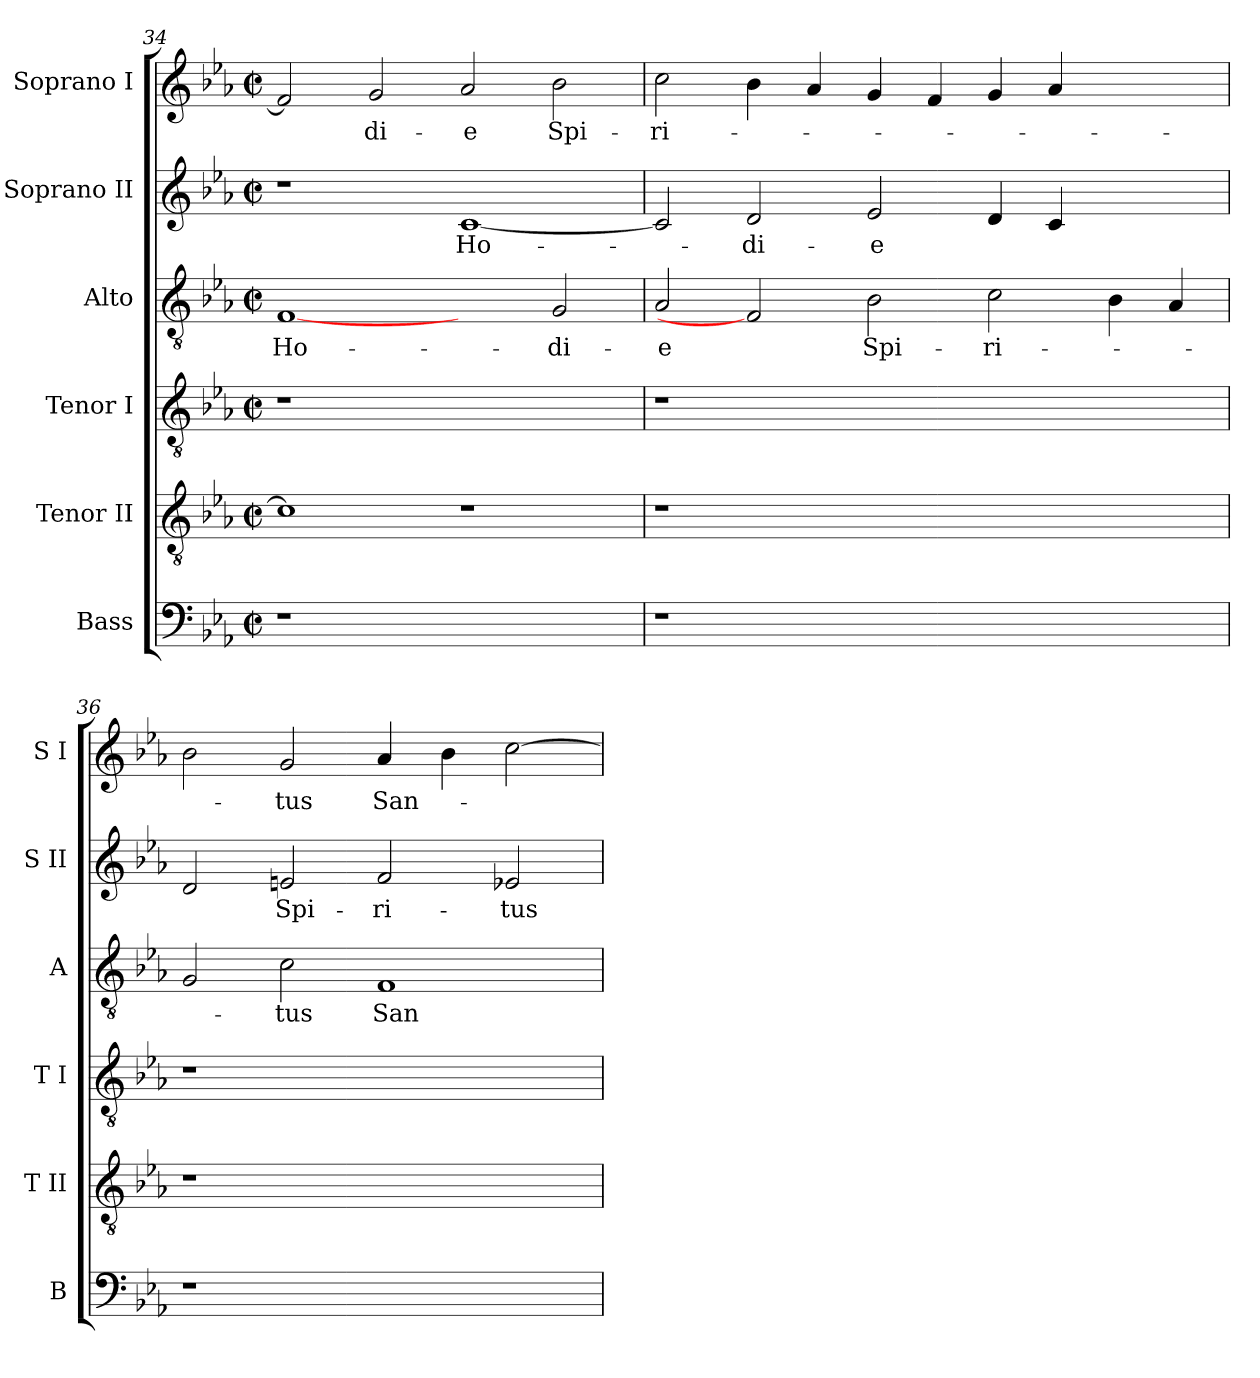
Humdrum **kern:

**kern	**kern	**kern	**kern	**text	**kern	**text	**kern	**text
*part6	*part5	*part4	*part3	*part3	*part2	*part2	*part1	*part1
*staff6	*staff5	*staff4	*staff3	*staff3	*staff2	*staff2	*staff1	*staff1
*I"Bass	*I"Tenor II	*I"Tenor I	*I"Alto	*	*I"Soprano II	*	*I"Soprano I	*
*I'B	*I'T II	*I'T I	*I'A	*	*I'S II	*	*I'S I	*
*clefF4	*clefGv2	*clefGv2	*clefGv2	*	*clefG2	*	*clefG2	*
*k[b-e-a-]	*k[b-e-a-]	*k[b-e-a-]	*k[b-e-a-]	*	*k[b-e-a-]	*	*k[b-e-a-]	*
*E-:	*E-:	*E-:	*E-:	*	*E-:	*	*E-:	*
*M2/2	*M2/2	*M2/2	*M2/2	*	*M2/2	*	*M2/2	*
*met(c|)	*met(c|)	*met(c|)	*met(c|)	*	*met(c|)	*	*met(c|)	*
=34	=34	=34	=34	=34	=34	=34	=34	=34
!LO:N:vis=1	!	!LO:N:vis=1	!	!	!	!	!	!
!	!	!	!	!LO:LY:b:color=#000000	!	!	!	!
1r	1ci]	1r	[1Fi	Ho-	1r	.	2fi/]	.
!	!	!	!	!	!	!	!	!LO:LY:b:color=#000000
.	.	.	.	.	.	.	2gi/	-di-
!	!	!	!	!	!	!LO:LY:b:color=#000000	!	!
!	!	!	!	!	!	!	!	!LO:LY:b:color=#000000
1ryy	1r	1ryy	2ryy	.	[<1ci	Ho-	2a-i/	-e
!	!	!	!	!LO:LY:b:color=#000000	!	!	!	!
!	!	!	!	!	!	!	!	!LO:LY:b:color=#000000
.	.	.	2Gi/	-di-	.	.	2b-i\	Spi-
=35	=35	=35	=35	=35	=35	=35	=35	=35
!LO:N:vis=1	!LO:N:vis=1	!LO:N:vis=1	!	!	!	!	!	!
!	!	!	!	!LO:LY:b:color=#000000	!	!	!	!
!	!	!	!	!	!	!	!	!LO:LY:b:color=#000000
1r	1r	1r	2A-i/	-e	2ci/]	.	2cci\	-ri-
!	!	!	!	!	!	!LO:LY:b:color=#000000	!	!
.	.	.	2Fi]	.	2di/	-di-	4b-i\	.
.	.	.	.	.	.	.	4a-i/	.
!	!	!	!	!LO:LY:b:color=#000000	!	!	!	!
!	!	!	!	!	!	!LO:LY:b:color=#000000	!	!
1.ryy	1.ryy	1.ryy	2B-i\	Spi-	2e-i/	-e	4gi/	.
.	.	.	.	.	.	.	4fi/	.
!	!	!	!	!LO:LY:b:color=#000000	!	!	!	!
.	.	.	2ci\	-ri-	4di/	.	4gi/	.
.	.	.	.	.	4ci/	.	4a-i/	.
.	.	.	4B-i\	.	2ryy	.	2ryy	.
.	.	.	4A-i/	.	.	.	.	.
=36	=36	=36	=36	=36	=36	=36	=36	=36
!LO:N:vis=1	!LO:N:vis=1	!LO:N:vis=1	!	!	!	!	!	!
1r	1r	1r	2Gi/	.	2di/	.	2b-i\	.
!	!	!	!	!LO:LY:b:color=#000000	!	!	!	!
!	!	!	!	!	!	!LO:LY:b:color=#000000	!	!
!	!	!	!	!	!	!	!	!LO:LY:b:color=#000000
.	.	.	2ci\	-tus	2eni/	Spi-	2gi/	-tus
!	!	!	!	!LO:LY:b:color=#000000	!	!	!	!
!	!	!	!	!	!	!LO:LY:b:color=#000000	!	!
!	!	!	!	!	!	!	!	!LO:LY:b:color=#000000
1ryy	1ryy	1ryy	1Fi	San-	2fi/	-ri-	4a-i/	San-
.	.	.	.	.	.	.	4b-i\	.
!	!	!	!	!	!	!LO:LY:b:color=#000000	!	!
.	.	.	.	.	2e-Xi/	-tus	[>2cci\	.
=	=	=	=	=	=	=	=	=
*-	*-	*-	*-	*-	*-	*-	*-	*-
